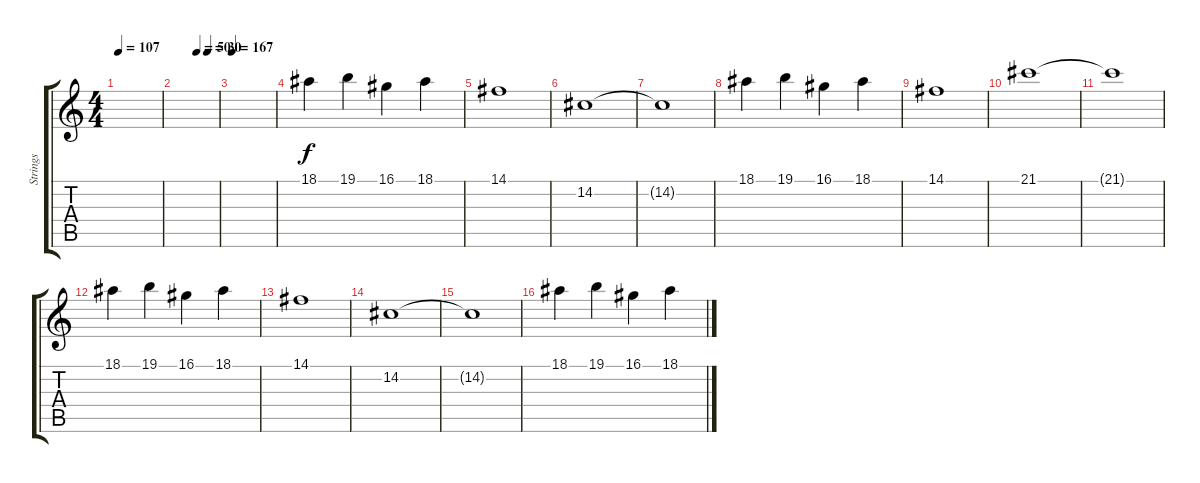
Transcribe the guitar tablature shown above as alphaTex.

\track ("Strings" "Strings") {instrument stringensemble1}
\staff {score tabs}
\tuning (E4 B3 G3 D3 A2 E2) {hide}
\ts (4 4)
\tempo 107
\clef g2
\ks c
|
\tempo (50 0.5)
\tempo (30 0.75)
|
\tempo 167
|
18.1.4{volume 13} 19.1.4 16.1.4 18.1.4 |
14.1.1 |
14.2.1 |
14.2{t}.1 |
18.1.4 19.1.4 16.1.4 18.1.4 |
14.1.1 |
21.1.1 |
21.1{t}.1 |
18.1.4{volume 13} 19.1.4 16.1.4 18.1.4 |
14.1.1 |
14.2.1 |
14.2{t}.1 |
18.1.4 19.1.4 16.1.4 18.1.4
